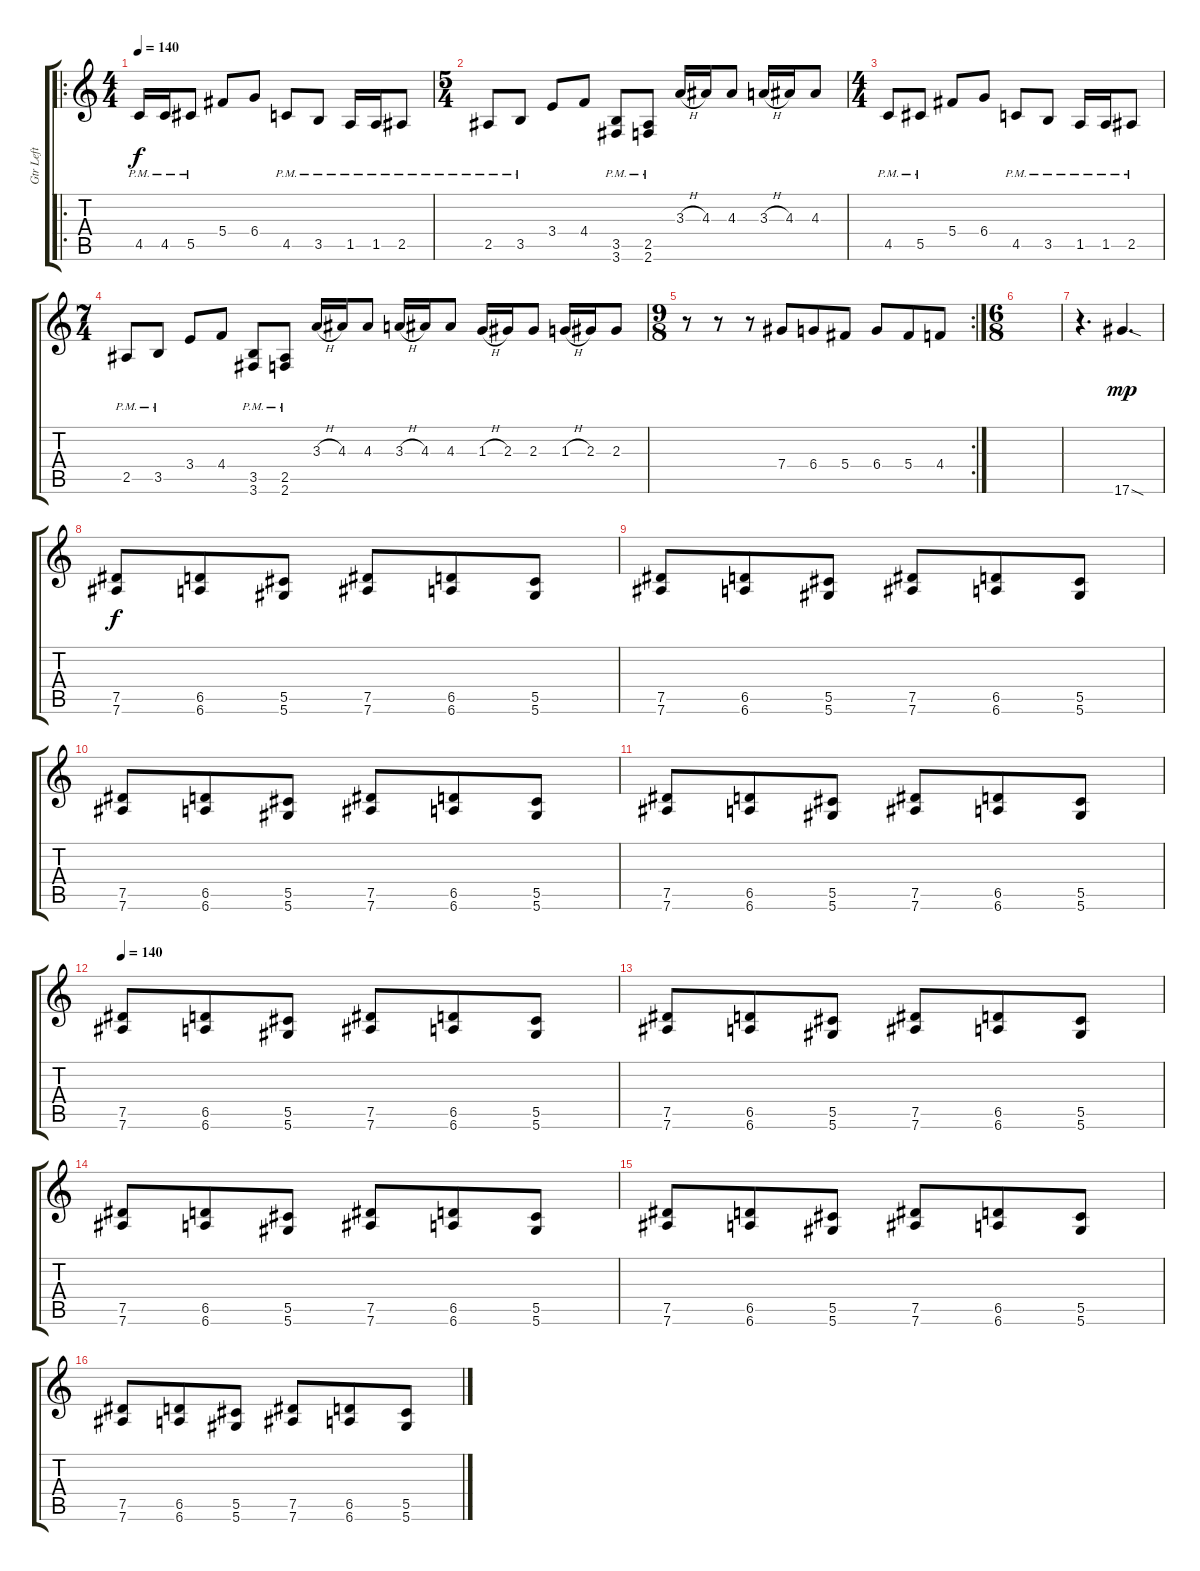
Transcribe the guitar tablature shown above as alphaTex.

\track ("Gtr Left" "Gtr Left") {instrument distortionguitar}
\staff {score tabs}
\tuning (Eb4 Bb3 Gb3 Db3 Ab2 Eb2) {hide}
\ro
\ts (4 4)
\tempo 140
\clef g2
\ks c
4.5{pm}.16{dy f volume 13} 4.5{pm}.16 5.5{pm}.8 5.4.8 6.4.8 4.5{pm}.8 3.5{pm}.8 1.5{pm}.16 1.5{pm}.16 2.5{pm}.8 |
\ts (5 4)
2.5{pm}.8 3.5{pm}.8 3.4.8 4.4.8 (3.5{pm} 3.6{pm}).8 (2.5{pm} 2.6{pm}).8 3.3{h}.16 4.3.16 4.3.8 3.3{h}.16 4.3.16 4.3.8 |
\ts (4 4)
4.5{pm}.8 5.5{pm}.8 5.4.8 6.4.8 4.5{pm}.8 3.5{pm}.8 1.5{pm}.16 1.5{pm}.16 2.5{pm}.8 |
\ts (7 4)
2.5{pm}.8 3.5{pm}.8 3.4.8 4.4.8 (3.5{pm} 3.6{pm}).8 (2.5{pm} 2.6{pm}).8 3.3{h}.16 4.3.16 4.3.8 3.3{h}.16 4.3.16 4.3.8 1.3{h}.16 2.3.16 2.3.8 1.3{h}.16 2.3.16 2.3.8 |
\rc 2
\ts (9 8)
r.8 r.8 r.8 7.4.8 6.4.8 5.4.8 6.4.8 5.4.8 4.4.8 |
\ts (6 8)
|
r.4{d} 17.6{sod}.4{d dy mp} |
(7.5 7.6).8{dy f} (6.5 6.6).8 (5.5 5.6).8 (7.5 7.6).8 (6.5 6.6).8 (5.5 5.6).8 |
(7.5 7.6).8 (6.5 6.6).8 (5.5 5.6).8 (7.5 7.6).8 (6.5 6.6).8 (5.5 5.6).8 |
(7.5 7.6).8 (6.5 6.6).8 (5.5 5.6).8 (7.5 7.6).8 (6.5 6.6).8 (5.5 5.6).8 |
(7.5 7.6).8 (6.5 6.6).8 (5.5 5.6).8 (7.5 7.6).8 (6.5 6.6).8 (5.5 5.6).8 |
\tempo 140
(7.5 7.6).8 (6.5 6.6).8 (5.5 5.6).8 (7.5 7.6).8 (6.5 6.6).8 (5.5 5.6).8 |
(7.5 7.6).8 (6.5 6.6).8 (5.5 5.6).8 (7.5 7.6).8 (6.5 6.6).8 (5.5 5.6).8 |
(7.5 7.6).8 (6.5 6.6).8 (5.5 5.6).8 (7.5 7.6).8 (6.5 6.6).8 (5.5 5.6).8 |
(7.5 7.6).8 (6.5 6.6).8 (5.5 5.6).8 (7.5 7.6).8 (6.5 6.6).8 (5.5 5.6).8 |
(7.5 7.6).8 (6.5 6.6).8 (5.5 5.6).8 (7.5 7.6).8 (6.5 6.6).8 (5.5 5.6).8
